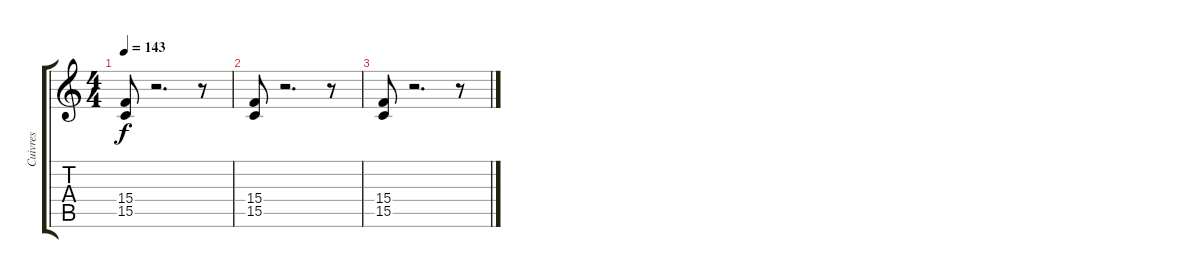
\track ("Cuivres" "Cuivres") {instrument brasssection}
\staff {score tabs}
\tuning (E4 B3 G3 D3 A2 E2) {hide}
\ts (4 4)
\tempo 143
\clef g2
\ks c
(15.4 15.5).8{dy f} r.2{d} r.8 |
(15.4 15.5).8 r.2{d} r.8 |
(15.4 15.5).8 r.2{d} r.8
